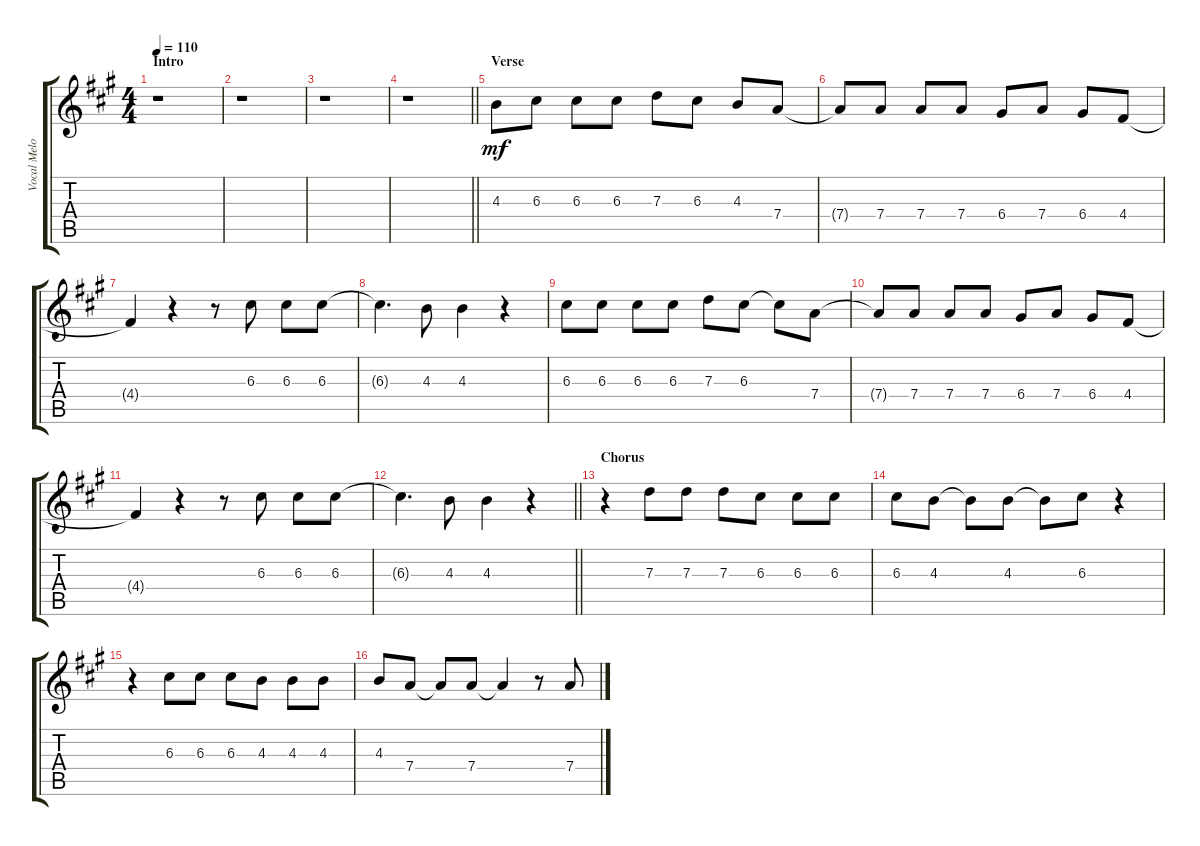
\track ("Vocal Melody" "Vocal Melo") {instrument acousticguitarnylon}
\staff {score tabs}
\tuning (E4 B3 G3 D3 A2 E2) {hide}
\ts (4 4)
\section ("" "Intro")
\tempo 110
\clef g2
\ks a
r.1{dy mf instrument acousticguitarnylon} |
r.1 |
r.1 |
\barLineRight lightlight
r.1 |
\section ("" "Verse")
4.3.8 6.3.8 6.3.8 6.3.8 7.3.8 6.3.8 4.3.8 7.4.8 |
7.4{t}.8 7.4.8 7.4.8 7.4.8 6.4.8 7.4.8 6.4.8 4.4.8 |
4.4{t}.4 r.4 r.8 6.3.8 6.3.8 6.3.8 |
6.3{t}.4{d} 4.3.8 4.3.4 r.4 |
6.3.8 6.3.8 6.3.8 6.3.8 7.3.8 6.3.8 6.3{t}.8 7.4.8 |
7.4{t}.8 7.4.8 7.4.8 7.4.8 6.4.8 7.4.8 6.4.8 4.4.8 |
4.4{t}.4 r.4 r.8 6.3.8 6.3.8 6.3.8 |
\barLineRight lightlight
6.3{t}.4{d} 4.3.8 4.3.4 r.4 |
\section ("" "Chorus")
r.4 7.3.8 7.3.8 7.3.8 6.3.8 6.3.8 6.3.8 |
6.3.8 4.3.8 4.3{t}.8 4.3.8 4.3{t}.8 6.3.8 r.4 |
r.4 6.3.8 6.3.8 6.3.8 4.3.8 4.3.8 4.3.8 |
4.3.8 7.4.8 7.4{t}.8 7.4.8 7.4{t}.4 r.8 7.4.8
